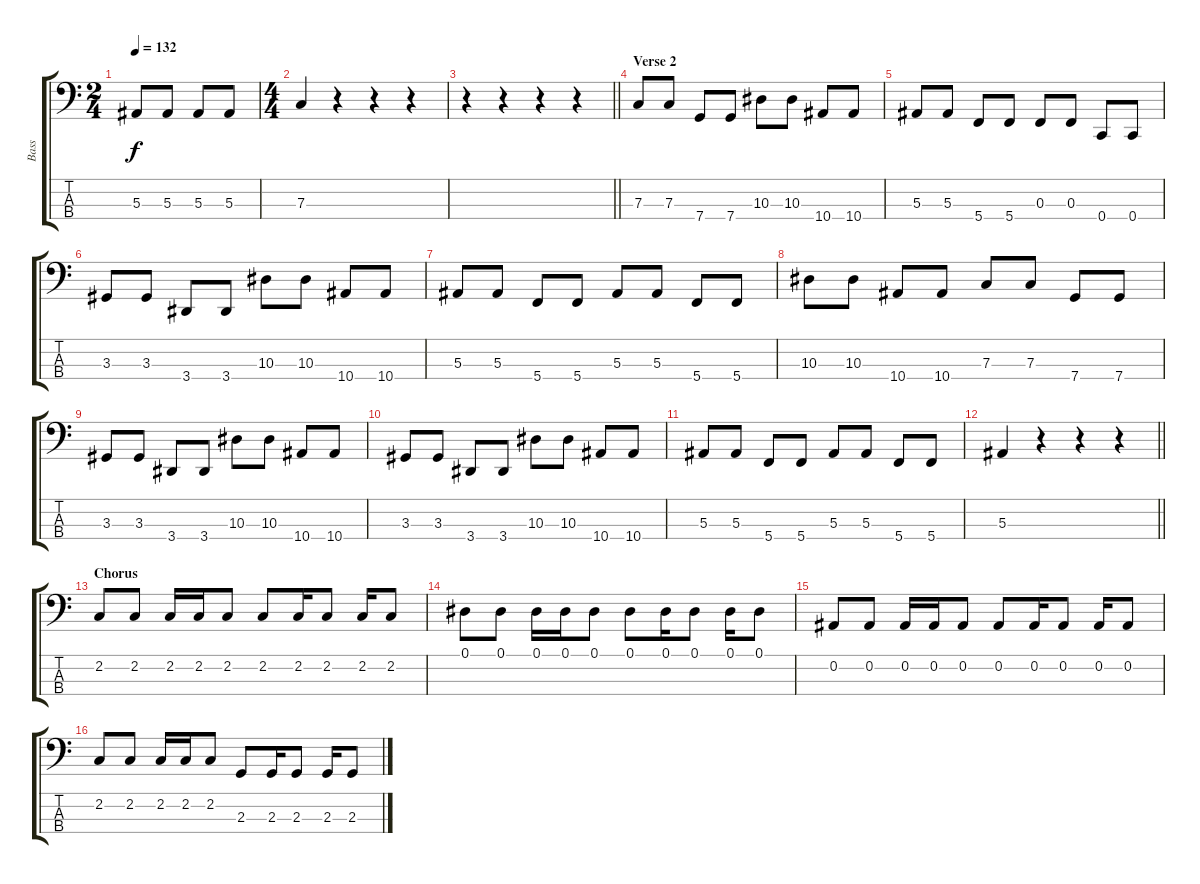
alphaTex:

\track ("Bass" "Bass") {instrument electricbasspick}
\staff {score tabs}
\tuning (Eb2 Bb1 F1 C1) {hide}
\ts (2 4)
\tempo 132
\clef f4
\ks c
5.3.8{dy f} 5.3.8 5.3.8 5.3.8 |
\ts (4 4)
7.3.4 r.4 r.4 r.4 |
\barLineRight lightlight
r.4 r.4 r.4 r.4 |
\section ("" "Verse 2")
7.3.8 7.3.8 7.4.8 7.4.8 10.3.8 10.3.8 10.4.8 10.4.8 |
5.3.8 5.3.8 5.4.8 5.4.8 0.3.8 0.3.8 0.4.8 0.4.8 |
3.3.8 3.3.8 3.4.8 3.4.8 10.3.8 10.3.8 10.4.8 10.4.8 |
5.3.8 5.3.8 5.4.8 5.4.8 5.3.8 5.3.8 5.4.8 5.4.8 |
10.3.8 10.3.8 10.4.8 10.4.8 7.3.8 7.3.8 7.4.8 7.4.8 |
3.3.8 3.3.8 3.4.8 3.4.8 10.3.8 10.3.8 10.4.8 10.4.8 |
3.3.8 3.3.8 3.4.8 3.4.8 10.3.8 10.3.8 10.4.8 10.4.8 |
5.3.8 5.3.8 5.4.8 5.4.8 5.3.8 5.3.8 5.4.8 5.4.8 |
\barLineRight lightlight
5.3.4 r.4 r.4 r.4 |
\section ("" "Chorus")
2.2.8 2.2.8 2.2.16 2.2.16 2.2.8 2.2.8 2.2.16 2.2.8 2.2.16 2.2.8 |
0.1.8 0.1.8 0.1.16 0.1.16 0.1.8 0.1.8 0.1.16 0.1.8 0.1.16 0.1.8 |
0.2.8 0.2.8 0.2.16 0.2.16 0.2.8 0.2.8 0.2.16 0.2.8 0.2.16 0.2.8 |
2.2.8 2.2.8 2.2.16 2.2.16 2.2.8 2.3.8 2.3.16 2.3.8 2.3.16 2.3.8
